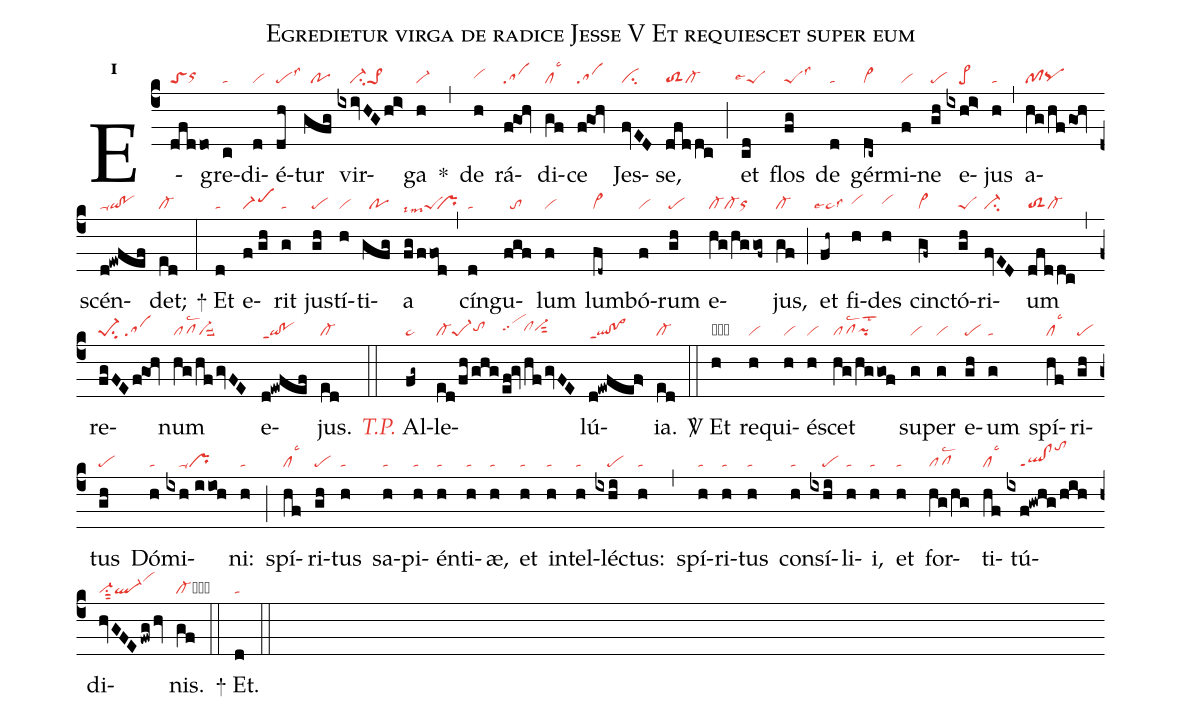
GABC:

name:Egredietur virga de radice Jesse V Et requiescet super eum;
office-part:re;
mode:1;
nabc-lines:1;
%%
initial-style: 1;
name: Egredietur virga de radice Jesse;
mode: 1;
office-part: Responsorium;
annotation: Resp.;
annotation: i;
nabc-lines: 1;
%%
(c4) E(dfddo|toSorhh)gre(c|ta)di(d|vi)é(dh|pelss3)tur(gfg|//po) vir(ixivHGhi>|////ci-pe>1)ga(h|vi-) <sp>*</sp>(,) de(h|vihh) rá(f@goh|sa)di(gf|cllsc3)ce(f@goh|sa) Jes(fvED|ci)se,(dfddc|toS2cl-) (;) et(cd|``peSlse4) flos(fg|peSlss3) de(d|ta) gér(dc~|vi>)mi(f|vi)ne(gh|pe) e(ixhi>|////pe>)jus(h|ta) (,) a(hg/hfgoh|pfpqhg)scén(d!ewfef|ta-qi!po)det;(ed|cl-) (:)
<sp>+</sp> Et(d|ta) e(f//gh|scM1)rit(g|ta) jus(gh|pe)tí(h|vi)ti(gfg|//po)a(fg/ffod|peSlsim7``pr) (,) cín(d|ta)gu(fgf|//to)lum(f|vi) lum(fd~|vi>)bó(f|vi)rum(gh|pe) e(hg/hggof~|cl-cl-orhg)jus,(gf|cl-) (;) et(fh~|``ta>lse4lss3) fi(h|vihh)des(h|vihh) cinc(gf~|vi>)tó(gh|peS)ri(fvED|ci-)um(dfddc|toS2cl-) (,) re(fgFEf@goh|pe-1su2/sa)num(hg/hfgvFE|pflsc2`vi-suu2) e(d!ewfef|qi!poppt1)jus.(ed|cl-) (::) <c><i>T.P.</i></c> {A}l(fg~|pe~)le(ed/fh/ghg|cl-pe-1tohh|ef!gv|schh|hf/gvFE|clhhvi-hhsut2)lú(d!ewfef>|ql!po>ppt1)ia.(ed|cl-) (::)

<sp>V/</sp> Et(h|obvi) re(h|vi)qui(h|vi)é(h|vi)scet(hg/hggof|pflsc2`pihglst2) su(g|vi)per(g|vi) e(gh|pe)um(g|ta) spí(hf|cllsc3)ri(gh|pe)tus(gh|pe) Dó(h|ta)mi(ixh//iioh|////ta-pr)ni:(h|ta) (;) spí(hf|cllsc3)ri(gh|pe)tus(h|ta) sa(h|ta)pi(h|ta)én(h|ta)ti(h|ta)æ,(h|ta) et(h|ta) in(h|ta)tel(h|ta)léc(ixhi|////pe)tus:(h|ta) (,) spí(h|ta)ri(h|ta)tus(h|ta) con(h|ta)sí(ixhi|////pe)li(h|ta)i,(h|ta) et(h|ta) for(hg/hg|pflsc2)ti(hf|cllsc3)tú(ixf!gwhg/hih|////ql!clppt1tohm)di(hvGFE/fwg/hv|vi-su1sut2ql-vihk)nis.(gf|cl-cb) (::)
<sp>+</sp> Et.(d|ta) (::)
